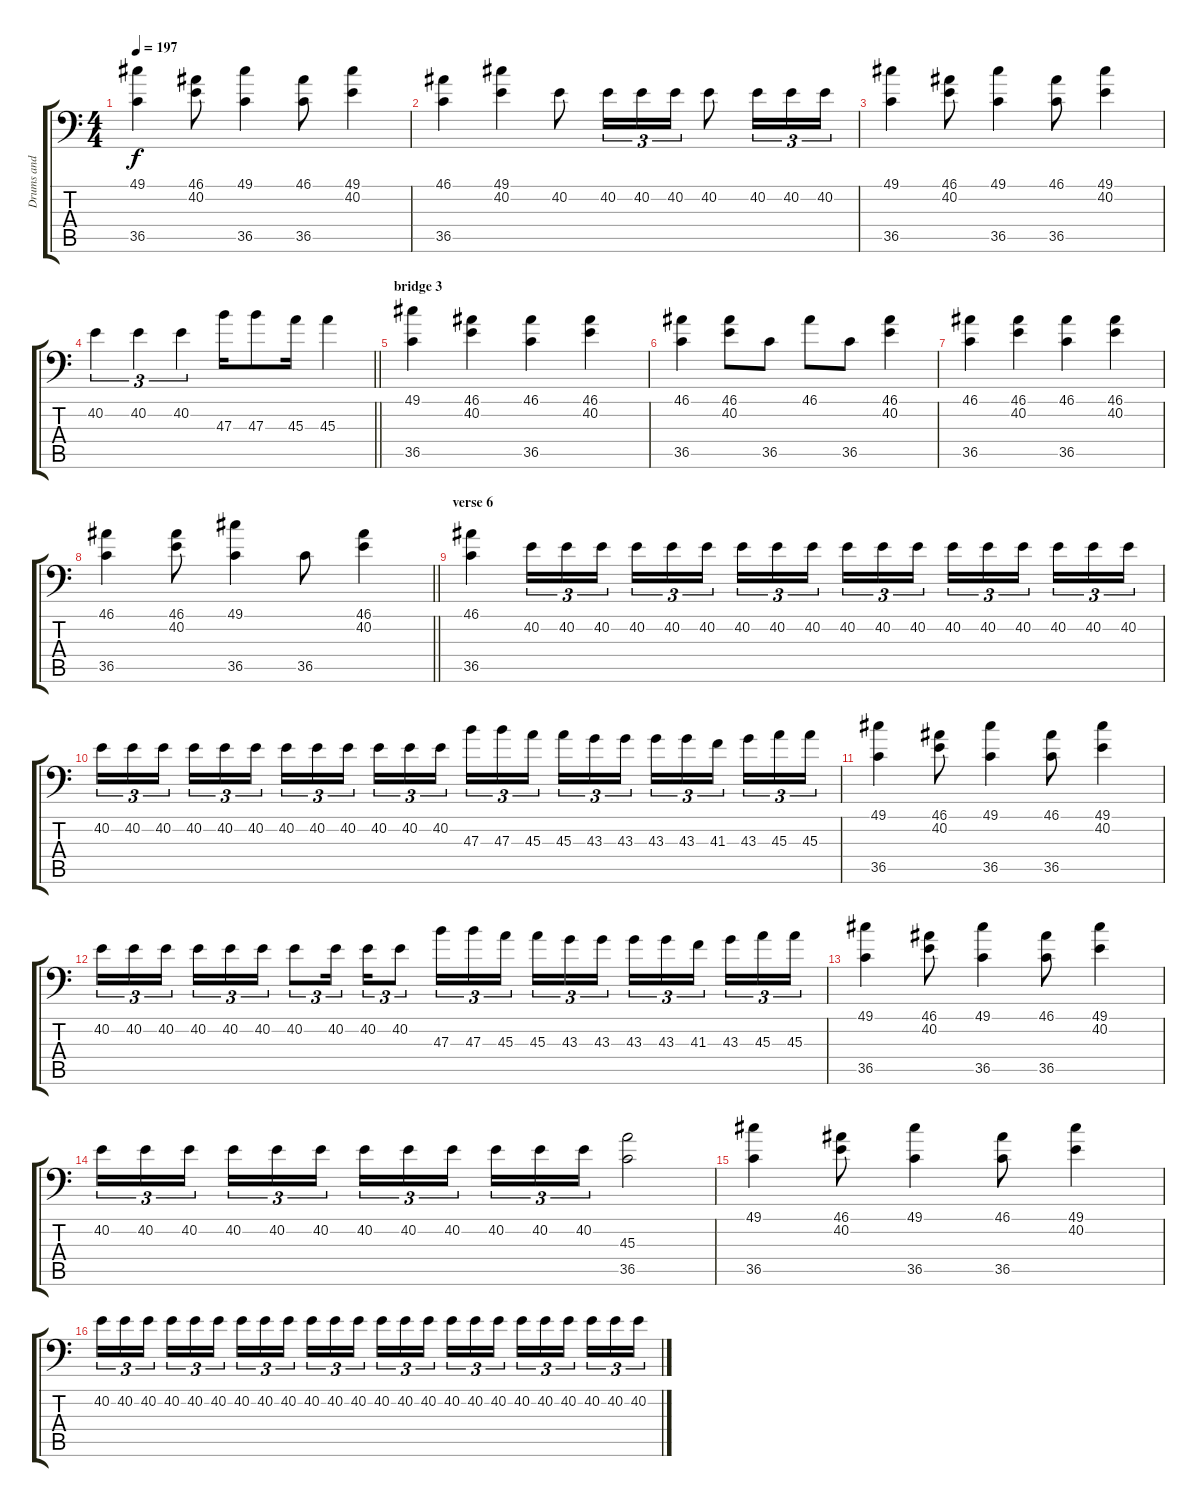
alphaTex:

\track ("Drums and Percussion (Pace)" "Drums and ") {instrument acousticgrandpiano}
\staff {score tabs}
\tuning (C-1 C-1 C-1 C-1 C-1 C-1) {hide}
\ts (4 4)
\tempo 197
\clef f4
\ks c
(49.1 36.5).4{dy f} (46.1 40.2).8 (49.1 36.5).4 (46.1 36.5).8 (49.1 40.2).4 |
(46.1 36.5).4 (49.1 40.2).4 40.2.8 40.2.16{tu (3 2)} 40.2.16{tu (3 2)} 40.2.16{tu (3 2)} 40.2.8 40.2.16{tu (3 2)} 40.2.16{tu (3 2)} 40.2.16{tu (3 2)} |
(49.1 36.5).4 (46.1 40.2).8 (49.1 36.5).4 (46.1 36.5).8 (49.1 40.2).4 |
\barLineRight lightlight
40.2.4{tu (3 2)} 40.2.4{tu (3 2)} 40.2.4{tu (3 2)} 47.3.16 47.3.8 45.3.16 45.3.4 |
\section ("" "bridge 3")
(49.1 36.5).4 (46.1 40.2).4 (46.1 36.5).4 (46.1 40.2).4 |
(46.1 36.5).4 (46.1 40.2).8 36.5.8 46.1.8 36.5.8 (46.1 40.2).4 |
(46.1 36.5).4 (46.1 40.2).4 (46.1 36.5).4 (46.1 40.2).4 |
\barLineRight lightlight
(46.1 36.5).4 (46.1 40.2).8 (49.1 36.5).4 36.5.8 (46.1 40.2).4 |
\section ("" "verse 6")
(46.1 36.5).4 40.2.16{tu (3 2)} 40.2.16{tu (3 2)} 40.2.16{tu (3 2) beam splitsecondary} 40.2.16{tu (3 2)} 40.2.16{tu (3 2)} 40.2.16{tu (3 2)} 40.2.16{tu (3 2)} 40.2.16{tu (3 2)} 40.2.16{tu (3 2) beam splitsecondary} 40.2.16{tu (3 2)} 40.2.16{tu (3 2)} 40.2.16{tu (3 2)} 40.2.16{tu (3 2)} 40.2.16{tu (3 2)} 40.2.16{tu (3 2) beam splitsecondary} 40.2.16{tu (3 2)} 40.2.16{tu (3 2)} 40.2.16{tu (3 2)} |
40.2.16{tu (3 2)} 40.2.16{tu (3 2)} 40.2.16{tu (3 2) beam splitsecondary} 40.2.16{tu (3 2)} 40.2.16{tu (3 2)} 40.2.16{tu (3 2)} 40.2.16{tu (3 2)} 40.2.16{tu (3 2)} 40.2.16{tu (3 2) beam splitsecondary} 40.2.16{tu (3 2)} 40.2.16{tu (3 2)} 40.2.16{tu (3 2)} 47.3.16{tu (3 2)} 47.3.16{tu (3 2)} 45.3.16{tu (3 2) beam splitsecondary} 45.3.16{tu (3 2)} 43.3.16{tu (3 2)} 43.3.16{tu (3 2)} 43.3.16{tu (3 2)} 43.3.16{tu (3 2)} 41.3.16{tu (3 2) beam splitsecondary} 43.3.16{tu (3 2)} 45.3.16{tu (3 2)} 45.3.16{tu (3 2)} |
(49.1 36.5).4 (46.1 40.2).8 (49.1 36.5).4 (46.1 36.5).8 (49.1 40.2).4 |
40.2.16{tu (3 2)} 40.2.16{tu (3 2)} 40.2.16{tu (3 2) beam splitsecondary} 40.2.16{tu (3 2)} 40.2.16{tu (3 2)} 40.2.16{tu (3 2)} 40.2.8{tu (3 2)} 40.2.16{tu (3 2) beam splitsecondary} 40.2.16{tu (3 2)} 40.2.8{tu (3 2)} 47.3.16{tu (3 2)} 47.3.16{tu (3 2)} 45.3.16{tu (3 2) beam splitsecondary} 45.3.16{tu (3 2)} 43.3.16{tu (3 2)} 43.3.16{tu (3 2)} 43.3.16{tu (3 2)} 43.3.16{tu (3 2)} 41.3.16{tu (3 2) beam splitsecondary} 43.3.16{tu (3 2)} 45.3.16{tu (3 2)} 45.3.16{tu (3 2)} |
(49.1 36.5).4 (46.1 40.2).8 (49.1 36.5).4 (46.1 36.5).8 (49.1 40.2).4 |
40.2.16{tu (3 2)} 40.2.16{tu (3 2)} 40.2.16{tu (3 2) beam splitsecondary} 40.2.16{tu (3 2)} 40.2.16{tu (3 2)} 40.2.16{tu (3 2)} 40.2.16{tu (3 2)} 40.2.16{tu (3 2)} 40.2.16{tu (3 2) beam splitsecondary} 40.2.16{tu (3 2)} 40.2.16{tu (3 2)} 40.2.16{tu (3 2)} (45.3 36.5).2 |
(49.1 36.5).4 (46.1 40.2).8 (49.1 36.5).4 (46.1 36.5).8 (49.1 40.2).4 |
40.2.16{tu (3 2)} 40.2.16{tu (3 2)} 40.2.16{tu (3 2) beam splitsecondary} 40.2.16{tu (3 2)} 40.2.16{tu (3 2)} 40.2.16{tu (3 2)} 40.2.16{tu (3 2)} 40.2.16{tu (3 2)} 40.2.16{tu (3 2) beam splitsecondary} 40.2.16{tu (3 2)} 40.2.16{tu (3 2)} 40.2.16{tu (3 2)} 40.2.16{tu (3 2)} 40.2.16{tu (3 2)} 40.2.16{tu (3 2) beam splitsecondary} 40.2.16{tu (3 2)} 40.2.16{tu (3 2)} 40.2.16{tu (3 2)} 40.2.16{tu (3 2)} 40.2.16{tu (3 2)} 40.2.16{tu (3 2) beam splitsecondary} 40.2.16{tu (3 2)} 40.2.16{tu (3 2)} 40.2.16{tu (3 2)}
